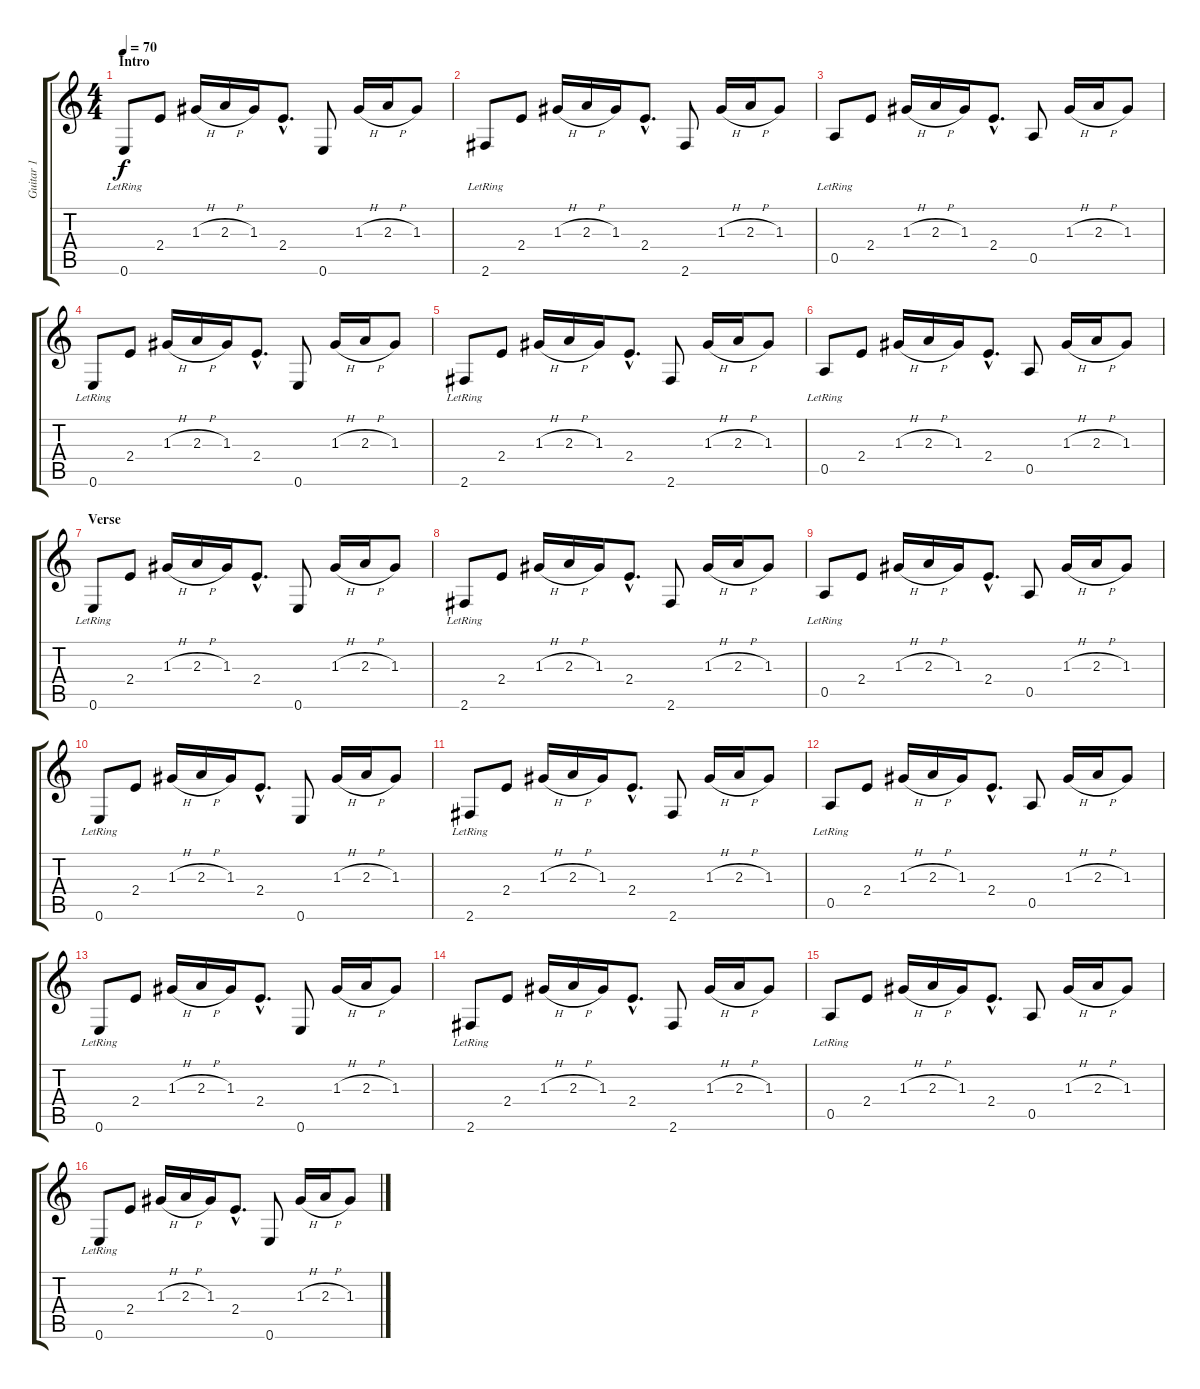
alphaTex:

\track ("Guitar 1" "Guitar 1") {instrument electricguitarjazz}
\staff {score tabs}
\tuning (E4 B3 G3 D3 A2 E2) {hide}
\ts (4 4)
\section ("" "Intro")
\tempo 70
\clef g2
\ks c
0.6{lr}.8{dy f instrument electricguitarjazz} 2.4.8 1.3{h}.16 2.3{h}.16 1.3.16 2.4{hac}.8{d} 0.6.8 1.3{h}.16 2.3{h}.16 1.3.8 |
2.6{lr}.8 2.4.8 1.3{h}.16 2.3{h}.16 1.3.16 2.4{hac}.8{d} 2.6.8 1.3{h}.16 2.3{h}.16 1.3.8 |
0.5{lr}.8 2.4.8 1.3{h}.16 2.3{h}.16 1.3.16 2.4{hac}.8{d} 0.5.8 1.3{h}.16 2.3{h}.16 1.3.8 |
0.6{lr}.8 2.4.8 1.3{h}.16 2.3{h}.16 1.3.16 2.4{hac}.8{d} 0.6.8 1.3{h}.16 2.3{h}.16 1.3.8 |
2.6{lr}.8 2.4.8 1.3{h}.16 2.3{h}.16 1.3.16 2.4{hac}.8{d} 2.6.8 1.3{h}.16 2.3{h}.16 1.3.8 |
0.5{lr}.8 2.4.8 1.3{h}.16 2.3{h}.16 1.3.16 2.4{hac}.8{d} 0.5.8 1.3{h}.16 2.3{h}.16 1.3.8 |
\section ("" "Verse")
0.6{lr}.8 2.4.8 1.3{h}.16 2.3{h}.16 1.3.16 2.4{hac}.8{d} 0.6.8 1.3{h}.16 2.3{h}.16 1.3.8 |
2.6{lr}.8 2.4.8 1.3{h}.16 2.3{h}.16 1.3.16 2.4{hac}.8{d} 2.6.8 1.3{h}.16 2.3{h}.16 1.3.8 |
0.5{lr}.8 2.4.8 1.3{h}.16 2.3{h}.16 1.3.16 2.4{hac}.8{d} 0.5.8 1.3{h}.16 2.3{h}.16 1.3.8 |
0.6{lr}.8 2.4.8 1.3{h}.16 2.3{h}.16 1.3.16 2.4{hac}.8{d} 0.6.8 1.3{h}.16 2.3{h}.16 1.3.8 |
2.6{lr}.8 2.4.8 1.3{h}.16 2.3{h}.16 1.3.16 2.4{hac}.8{d} 2.6.8 1.3{h}.16 2.3{h}.16 1.3.8 |
0.5{lr}.8 2.4.8 1.3{h}.16 2.3{h}.16 1.3.16 2.4{hac}.8{d} 0.5.8 1.3{h}.16 2.3{h}.16 1.3.8 |
0.6{lr}.8 2.4.8 1.3{h}.16 2.3{h}.16 1.3.16 2.4{hac}.8{d} 0.6.8 1.3{h}.16 2.3{h}.16 1.3.8 |
2.6{lr}.8 2.4.8 1.3{h}.16 2.3{h}.16 1.3.16 2.4{hac}.8{d} 2.6.8 1.3{h}.16 2.3{h}.16 1.3.8 |
0.5{lr}.8 2.4.8 1.3{h}.16 2.3{h}.16 1.3.16 2.4{hac}.8{d} 0.5.8 1.3{h}.16 2.3{h}.16 1.3.8 |
0.6{lr}.8 2.4.8 1.3{h}.16 2.3{h}.16 1.3.16 2.4{hac}.8{d} 0.6.8 1.3{h}.16 2.3{h}.16 1.3.8
